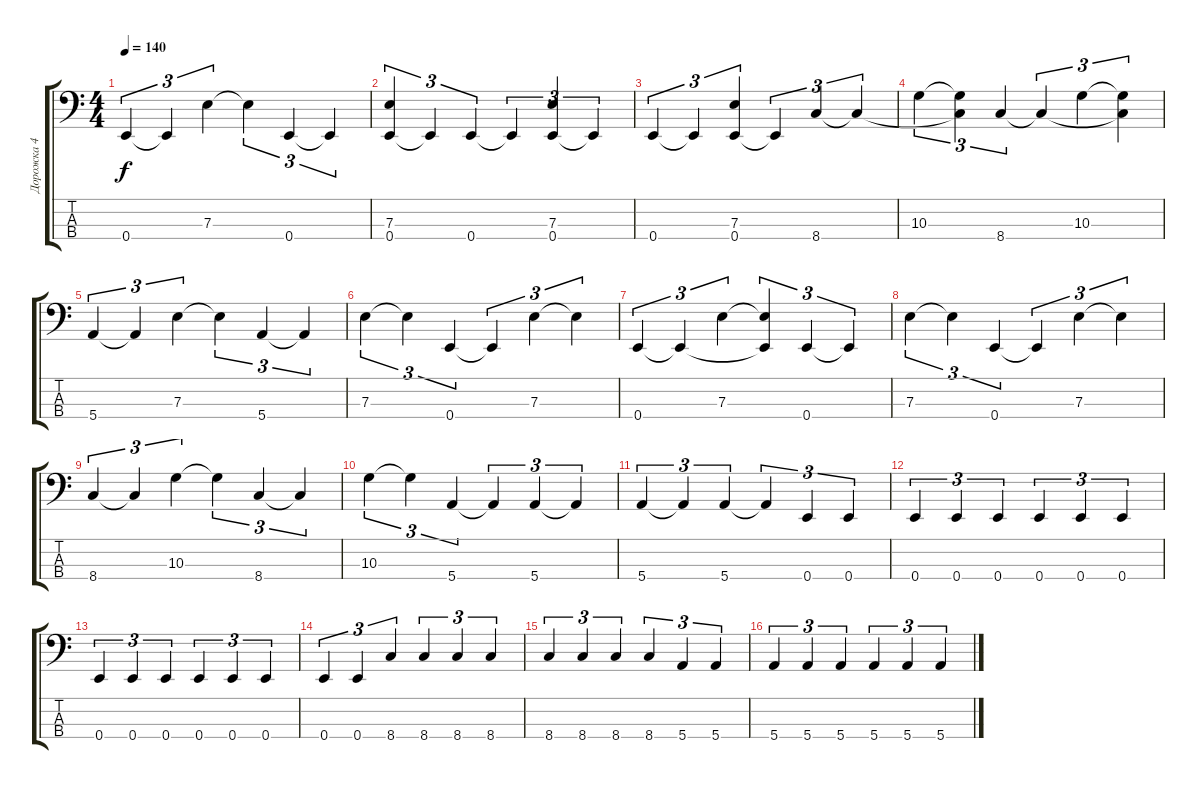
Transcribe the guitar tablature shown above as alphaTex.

\track ("Дорожка 4" "Дорожка 4") {instrument electricbassfinger}
\staff {score tabs}
\tuning (G2 D2 A1 E1) {hide}
\ts (4 4)
\tempo 140
\clef f4
\ks c
0.4.4{tu (3 2) dy f instrument electricbassfinger} 0.4{t}.4{tu (3 2)} 7.3.4{tu (3 2)} 7.3{t}.4{tu (3 2)} 0.4.4{tu (3 2)} 0.4{t}.4{tu (3 2)} |
(7.3 0.4).4{tu (3 2)} 0.4{t}.4{tu (3 2)} 0.4.4{tu (3 2)} 0.4{t}.4{tu (3 2)} (7.3 0.4).4{tu (3 2)} 0.4{t}.4{tu (3 2)} |
0.4.4{tu (3 2)} 0.4{t}.4{tu (3 2)} (7.3 0.4).4{tu (3 2)} 0.4{t}.4{tu (3 2)} 8.4.4{tu (3 2)} 8.4{t}.4{tu (3 2)} |
10.3.4{tu (3 2)} (10.3{t} 8.4{t}).4{tu (3 2)} 8.4.4{tu (3 2)} 8.4{t}.4{tu (3 2)} 10.3.4{tu (3 2)} (10.3{t} 8.4{t}).4{tu (3 2)} |
5.4.4{tu (3 2)} 5.4{t}.4{tu (3 2)} 7.3.4{tu (3 2)} 7.3{t}.4{tu (3 2)} 5.4.4{tu (3 2)} 5.4{t}.4{tu (3 2)} |
7.3.4{tu (3 2)} 7.3{t}.4{tu (3 2)} 0.4.4{tu (3 2)} 0.4{t}.4{tu (3 2)} 7.3.4{tu (3 2)} 7.3{t}.4{tu (3 2)} |
0.4.4{tu (3 2)} 0.4{t}.4{tu (3 2)} 7.3.4{tu (3 2)} (7.3{t} 0.4{t}).4{tu (3 2)} 0.4.4{tu (3 2)} 0.4{t}.4{tu (3 2)} |
7.3.4{tu (3 2)} 7.3{t}.4{tu (3 2)} 0.4.4{tu (3 2)} 0.4{t}.4{tu (3 2)} 7.3.4{tu (3 2)} 7.3{t}.4{tu (3 2)} |
8.4.4{tu (3 2)} 8.4{t}.4{tu (3 2)} 10.3.4{tu (3 2)} 10.3{t}.4{tu (3 2)} 8.4.4{tu (3 2)} 8.4{t}.4{tu (3 2)} |
10.3.4{tu (3 2)} 10.3{t}.4{tu (3 2)} 5.4.4{tu (3 2)} 5.4{t}.4{tu (3 2)} 5.4.4{tu (3 2)} 5.4{t}.4{tu (3 2)} |
5.4.4{tu (3 2)} 5.4{t}.4{tu (3 2)} 5.4.4{tu (3 2)} 5.4{t}.4{tu (3 2)} 0.4.4{tu (3 2)} 0.4.4{tu (3 2)} |
0.4.4{tu (3 2)} 0.4.4{tu (3 2)} 0.4.4{tu (3 2)} 0.4.4{tu (3 2)} 0.4.4{tu (3 2)} 0.4.4{tu (3 2)} |
0.4.4{tu (3 2)} 0.4.4{tu (3 2)} 0.4.4{tu (3 2)} 0.4.4{tu (3 2)} 0.4.4{tu (3 2)} 0.4.4{tu (3 2)} |
0.4.4{tu (3 2)} 0.4.4{tu (3 2)} 8.4.4{tu (3 2)} 8.4.4{tu (3 2)} 8.4.4{tu (3 2)} 8.4.4{tu (3 2)} |
8.4.4{tu (3 2)} 8.4.4{tu (3 2)} 8.4.4{tu (3 2)} 8.4.4{tu (3 2)} 5.4.4{tu (3 2)} 5.4.4{tu (3 2)} |
5.4.4{tu (3 2)} 5.4.4{tu (3 2)} 5.4.4{tu (3 2)} 5.4.4{tu (3 2)} 5.4.4{tu (3 2)} 5.4.4{tu (3 2)}
